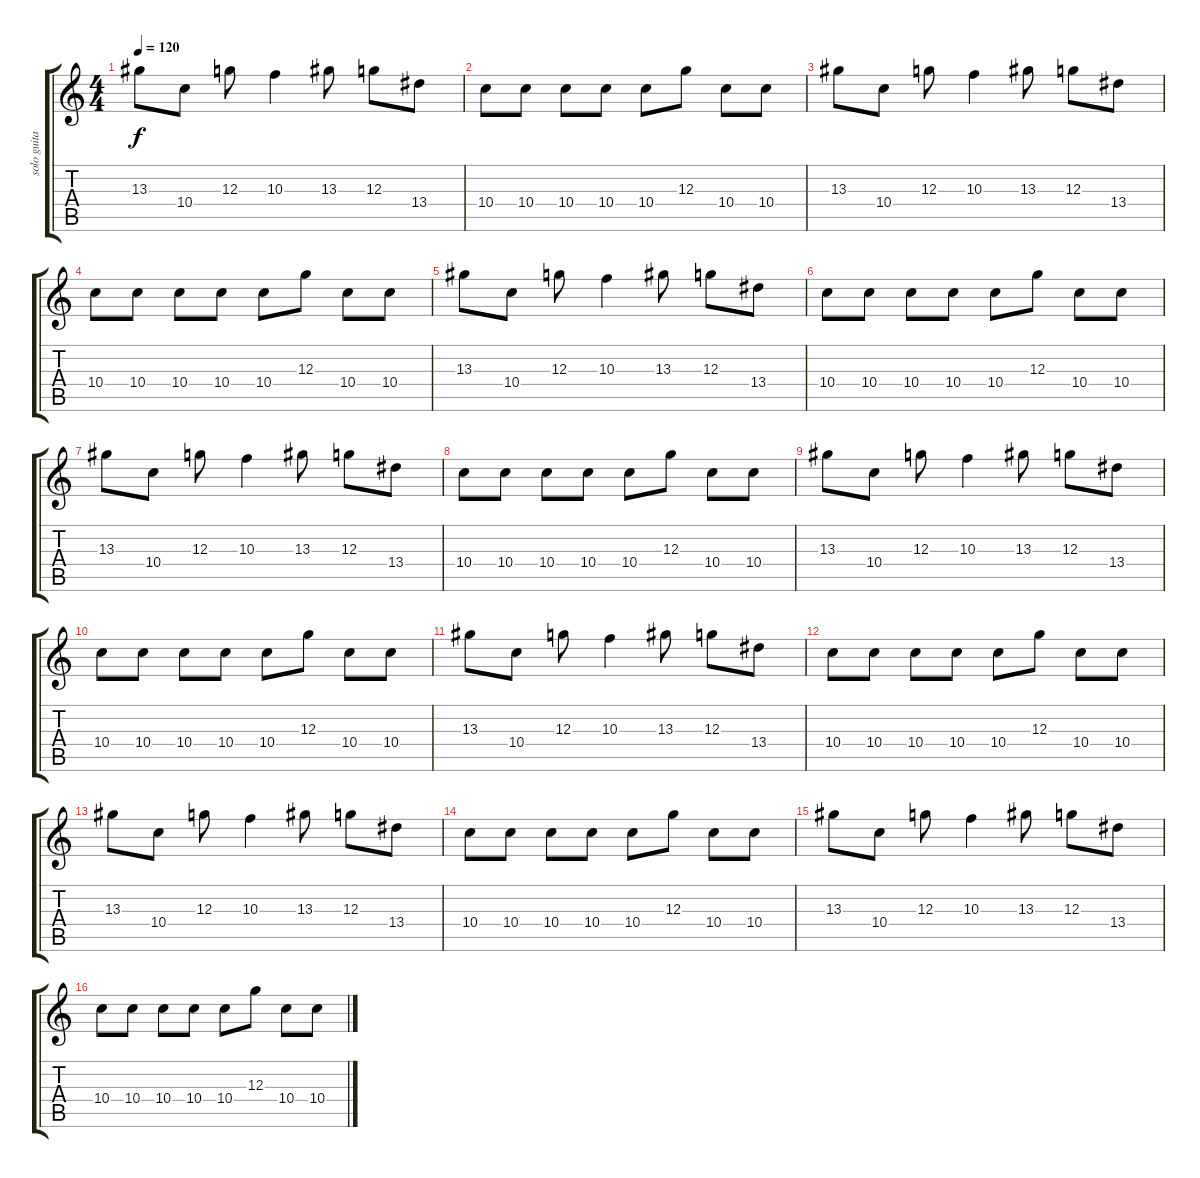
\track ("solo guitar" "solo guita") {instrument distortionguitar}
\staff {score tabs}
\tuning (E4 B3 G3 D3 A2 E2) {hide}
\ts (4 4)
\tempo 120
\clef g2
\ks c
13.3.8{dy f} 10.4.8 12.3.8 10.3.4 13.3.8 12.3.8 13.4.8 |
10.4.8 10.4.8 10.4.8 10.4.8 10.4.8 12.3.8 10.4.8 10.4.8 |
13.3.8 10.4.8 12.3.8 10.3.4 13.3.8 12.3.8 13.4.8 |
10.4.8 10.4.8 10.4.8 10.4.8 10.4.8 12.3.8 10.4.8 10.4.8 |
13.3.8 10.4.8 12.3.8 10.3.4 13.3.8 12.3.8 13.4.8 |
10.4.8 10.4.8 10.4.8 10.4.8 10.4.8 12.3.8 10.4.8 10.4.8 |
13.3.8 10.4.8 12.3.8 10.3.4 13.3.8 12.3.8 13.4.8 |
10.4.8 10.4.8 10.4.8 10.4.8 10.4.8 12.3.8 10.4.8 10.4.8 |
13.3.8 10.4.8 12.3.8 10.3.4 13.3.8 12.3.8 13.4.8 |
10.4.8 10.4.8 10.4.8 10.4.8 10.4.8 12.3.8 10.4.8 10.4.8 |
13.3.8 10.4.8 12.3.8 10.3.4 13.3.8 12.3.8 13.4.8 |
10.4.8 10.4.8 10.4.8 10.4.8 10.4.8 12.3.8 10.4.8 10.4.8 |
13.3.8 10.4.8 12.3.8 10.3.4 13.3.8 12.3.8 13.4.8 |
10.4.8 10.4.8 10.4.8 10.4.8 10.4.8 12.3.8 10.4.8 10.4.8 |
13.3.8 10.4.8 12.3.8 10.3.4 13.3.8 12.3.8 13.4.8 |
10.4.8 10.4.8 10.4.8 10.4.8 10.4.8 12.3.8 10.4.8 10.4.8
